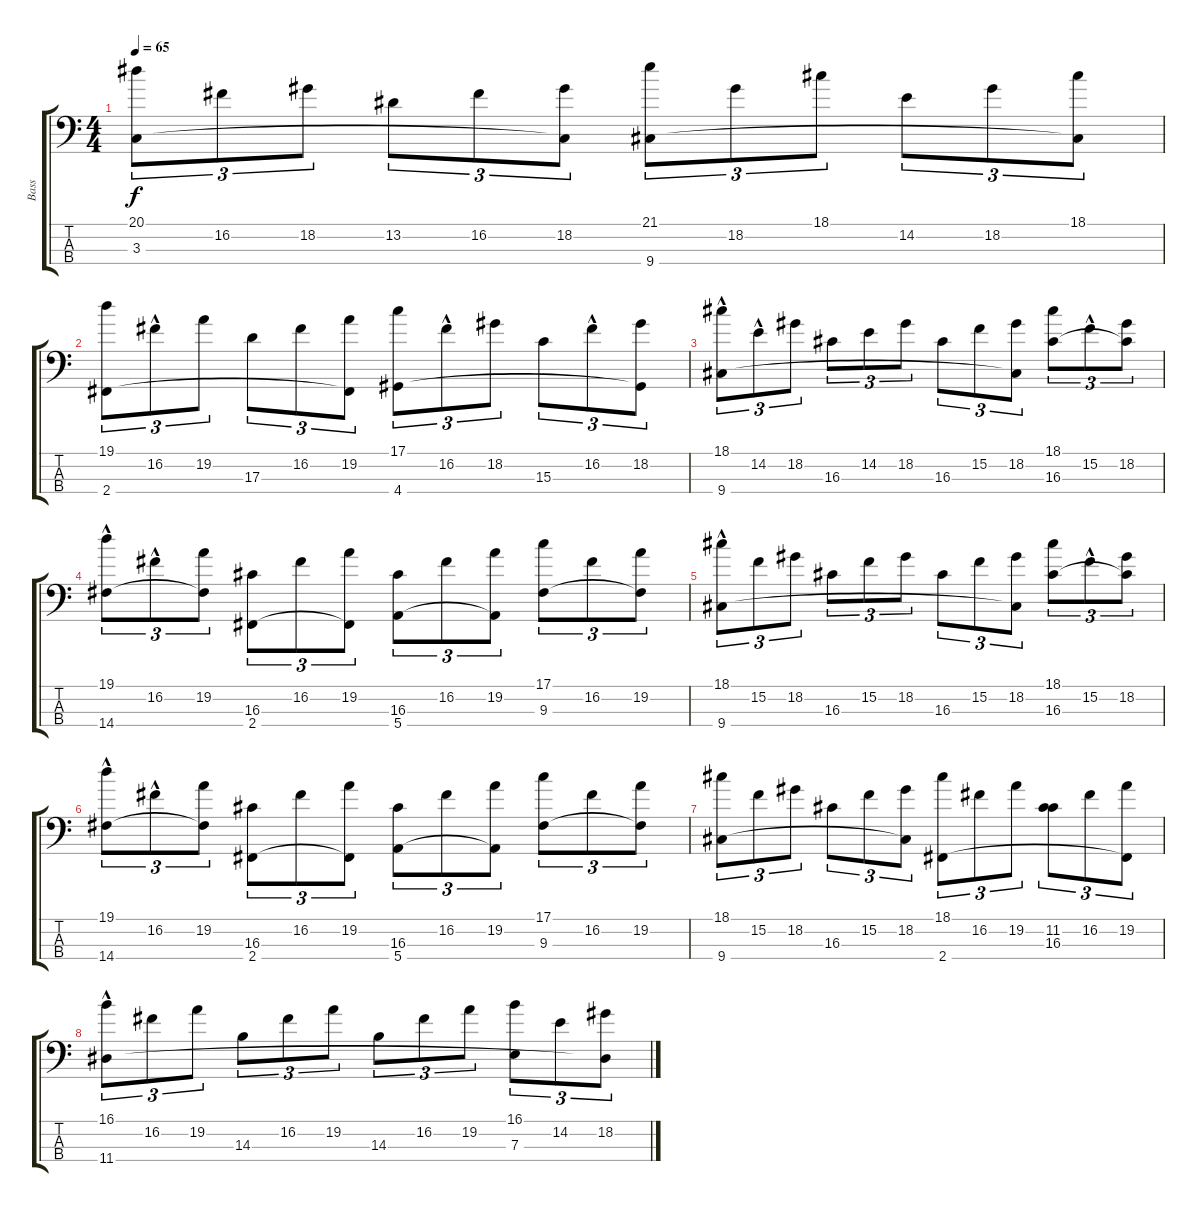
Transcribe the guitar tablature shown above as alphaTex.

\track ("Bass" "Bass") {instrument electricbassfinger}
\staff {score tabs}
\tuning (G2 D2 A1 E1) {hide}
\ts (4 4)
\tempo 65
\clef f4
\ks c
(20.1 3.3).8{tu (3 2) dy f} 16.2.8{tu (3 2)} 18.2.8{tu (3 2)} 13.2.8{tu (3 2)} 16.2.8{tu (3 2)} (18.2 3.3{t}).8{tu (3 2)} (21.1 9.4).8{tu (3 2)} 18.2.8{tu (3 2)} 18.1.8{tu (3 2)} 14.2.8{tu (3 2)} 18.2.8{tu (3 2)} (18.1 9.4{t}).8{tu (3 2)} |
(19.1 2.4).8{tu (3 2)} 16.2{hac}.8{tu (3 2)} 19.2.8{tu (3 2)} 17.3.8{tu (3 2)} 16.2.8{tu (3 2)} (19.2 2.4{t}).8{tu (3 2)} (17.1 4.4).8{tu (3 2)} 16.2{hac}.8{tu (3 2)} 18.2.8{tu (3 2)} 15.3.8{tu (3 2)} 16.2{hac}.8{tu (3 2)} (18.2 4.4{t}).8{tu (3 2)} |
(18.1{hac} 9.4).8{tu (3 2)} 14.2{hac}.8{tu (3 2)} 18.2.8{tu (3 2)} 16.3.8{tu (3 2)} 14.2.8{tu (3 2)} 18.2.8{tu (3 2)} 16.3.8{tu (3 2)} 15.2.8{tu (3 2)} (18.2 9.4{t}).8{tu (3 2)} (18.1 16.3).8{tu (3 2)} 15.2{hac}.8{tu (3 2)} (18.2 16.3{t}).8{tu (3 2)} |
(19.1{hac} 14.4).8{tu (3 2)} 16.2{hac}.8{tu (3 2)} (19.2 14.4{t}).8{tu (3 2)} (16.3 2.4).8{tu (3 2)} 16.2.8{tu (3 2)} (19.2 2.4{t}).8{tu (3 2)} (16.3 5.4).8{tu (3 2)} 16.2.8{tu (3 2)} (19.2 5.4{t}).8{tu (3 2)} (17.1 9.3).8{tu (3 2)} 16.2.8{tu (3 2)} (19.2 9.3{t}).8{tu (3 2)} |
(18.1{hac} 9.4).8{tu (3 2)} 15.2.8{tu (3 2)} 18.2.8{tu (3 2)} 16.3.8{tu (3 2)} 15.2.8{tu (3 2)} 18.2.8{tu (3 2)} 16.3.8{tu (3 2)} 15.2.8{tu (3 2)} (18.2 9.4{t}).8{tu (3 2)} (18.1 16.3).8{tu (3 2)} 15.2{hac}.8{tu (3 2)} (18.2 16.3{t}).8{tu (3 2)} |
(19.1{hac} 14.4).8{tu (3 2)} 16.2{hac}.8{tu (3 2)} (19.2 14.4{t}).8{tu (3 2)} (16.3 2.4).8{tu (3 2)} 16.2.8{tu (3 2)} (19.2 2.4{t}).8{tu (3 2)} (16.3 5.4).8{tu (3 2)} 16.2.8{tu (3 2)} (19.2 5.4{t}).8{tu (3 2)} (17.1 9.3).8{tu (3 2)} 16.2.8{tu (3 2)} (19.2 9.3{t}).8{tu (3 2)} |
(18.1 9.4).8{tu (3 2)} 15.2.8{tu (3 2)} 18.2.8{tu (3 2)} 16.3.8{tu (3 2)} 15.2.8{tu (3 2)} (18.2 9.4{t}).8{tu (3 2)} (18.1 2.4).8{tu (3 2)} 16.2.8{tu (3 2)} 19.2.8{tu (3 2)} (11.2 16.3).8{tu (3 2)} 16.2.8{tu (3 2)} (19.2 2.4{t}).8{tu (3 2)} |
(16.1{hac} 11.4{hac}).8{tu (3 2)} 16.2.8{tu (3 2)} 19.2.8{tu (3 2)} 14.3.8{tu (3 2)} 16.2.8{tu (3 2)} 19.2.8{tu (3 2)} 14.3.8{tu (3 2)} 16.2.8{tu (3 2)} 19.2.8{tu (3 2)} (16.1 7.3).8{tu (3 2)} 14.2.8{tu (3 2)} (18.2 11.4{t}).8{tu (3 2)}
